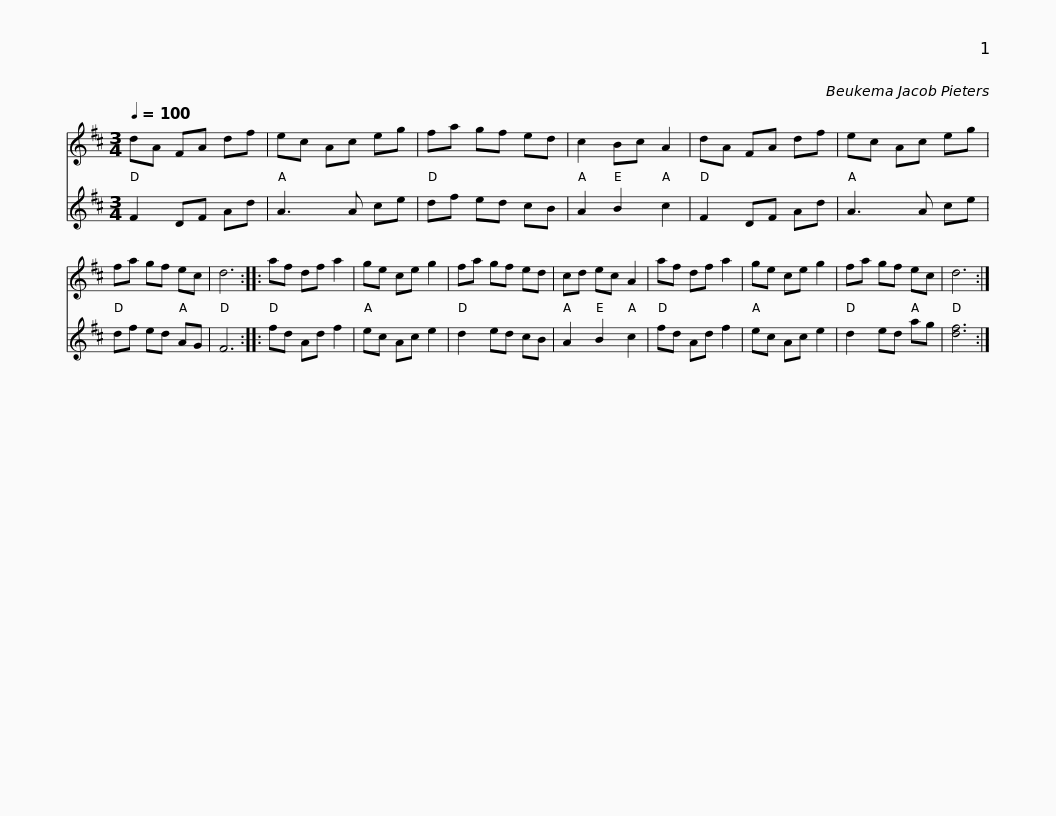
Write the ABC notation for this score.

X:1
%%score 1 2
L:1/8
Q:1/4=100
M:3/4
I:linebreak $
K:D
V:1 treble
V:2 treble
V:1
 dA FA df | ec Ac eg | fa gf ed | c2 Bc A2 | dA FA df | %5
 ec Ac eg | fa gf ec | d6 ::$ af df a2 | ge ce g2 | %10
 fa gf ed | cd ec A2 | af df a2 | ge ce g2 | fa gf ec | %15
 d6 :| %16
V:2
 F2 DF Ad | A3 A ce | df ed cB | A2 B2 c2 | F2 DF Ad | %5
 A3 A ce | df ed AG | F6 ::$ fd Ad f2 | ec Ac e2 | %10
 d2 ed cB | A2 B2 c2 | fd Ad f2 | ec Ac e2 | d2 ed ag | %15
 [df]6 :| %16
